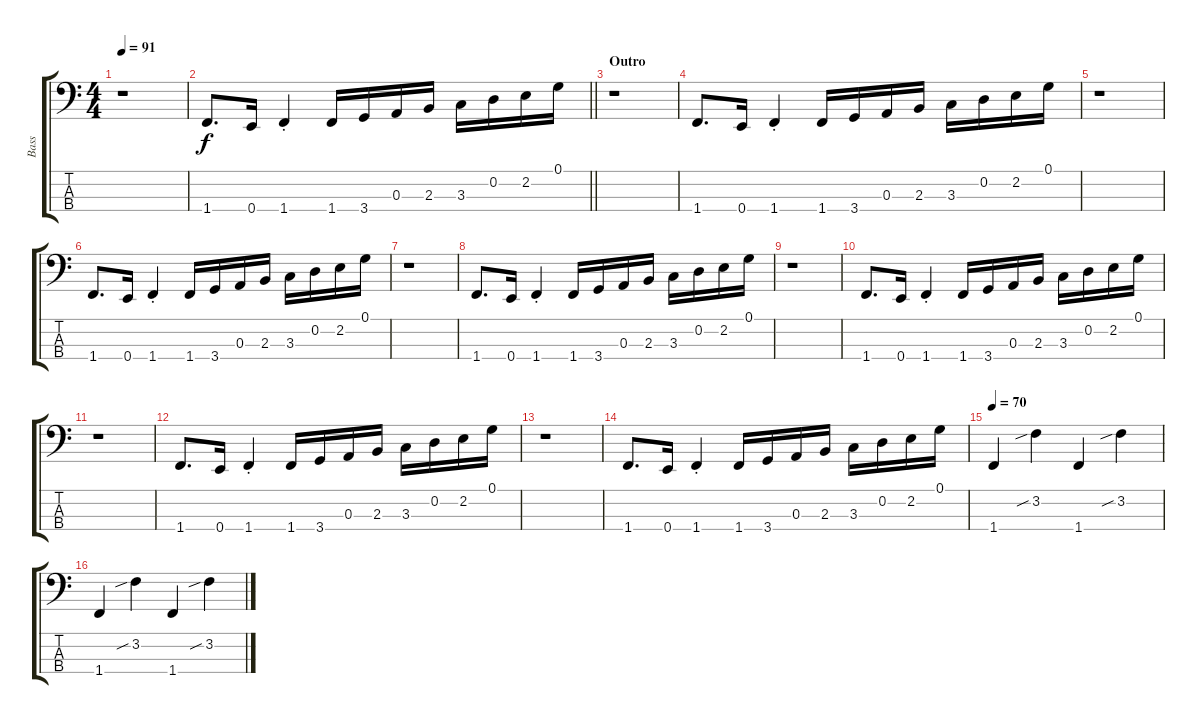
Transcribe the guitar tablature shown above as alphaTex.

\track ("Bass" "Bass") {instrument electricbassfinger}
\staff {score tabs}
\tuning (G2 D2 A1 E1) {hide}
\ts (4 4)
\tempo 91
\clef f4
\ks c
r.1{dy f} |
\barLineRight lightlight
1.4.8{d} 0.4.16 1.4{st}.4 1.4.16 3.4.16 0.3.16 2.3.16 3.3.16 0.2.16 2.2.16 0.1.16 |
\section ("" "Outro")
r.1 |
1.4.8{d} 0.4.16 1.4{st}.4 1.4.16 3.4.16 0.3.16 2.3.16 3.3.16 0.2.16 2.2.16 0.1.16 |
r.1 |
1.4.8{d} 0.4.16 1.4{st}.4 1.4.16 3.4.16 0.3.16 2.3.16 3.3.16 0.2.16 2.2.16 0.1.16 |
r.1 |
1.4.8{d} 0.4.16 1.4{st}.4 1.4.16 3.4.16 0.3.16 2.3.16 3.3.16 0.2.16 2.2.16 0.1.16 |
r.1 |
1.4.8{d} 0.4.16 1.4{st}.4 1.4.16 3.4.16 0.3.16 2.3.16 3.3.16 0.2.16 2.2.16 0.1.16 |
r.1 |
1.4.8{d} 0.4.16 1.4{st}.4 1.4.16 3.4.16 0.3.16 2.3.16 3.3.16 0.2.16 2.2.16 0.1.16 |
r.1 |
1.4.8{d} 0.4.16 1.4{st}.4 1.4.16 3.4.16 0.3.16 2.3.16 3.3.16 0.2.16 2.2.16 0.1.16 |
\tempo 70
1.4.4 3.2{sib}.4 1.4.4 3.2{sib}.4 |
1.4.4 3.2{sib}.4 1.4.4 3.2{sib}.4
